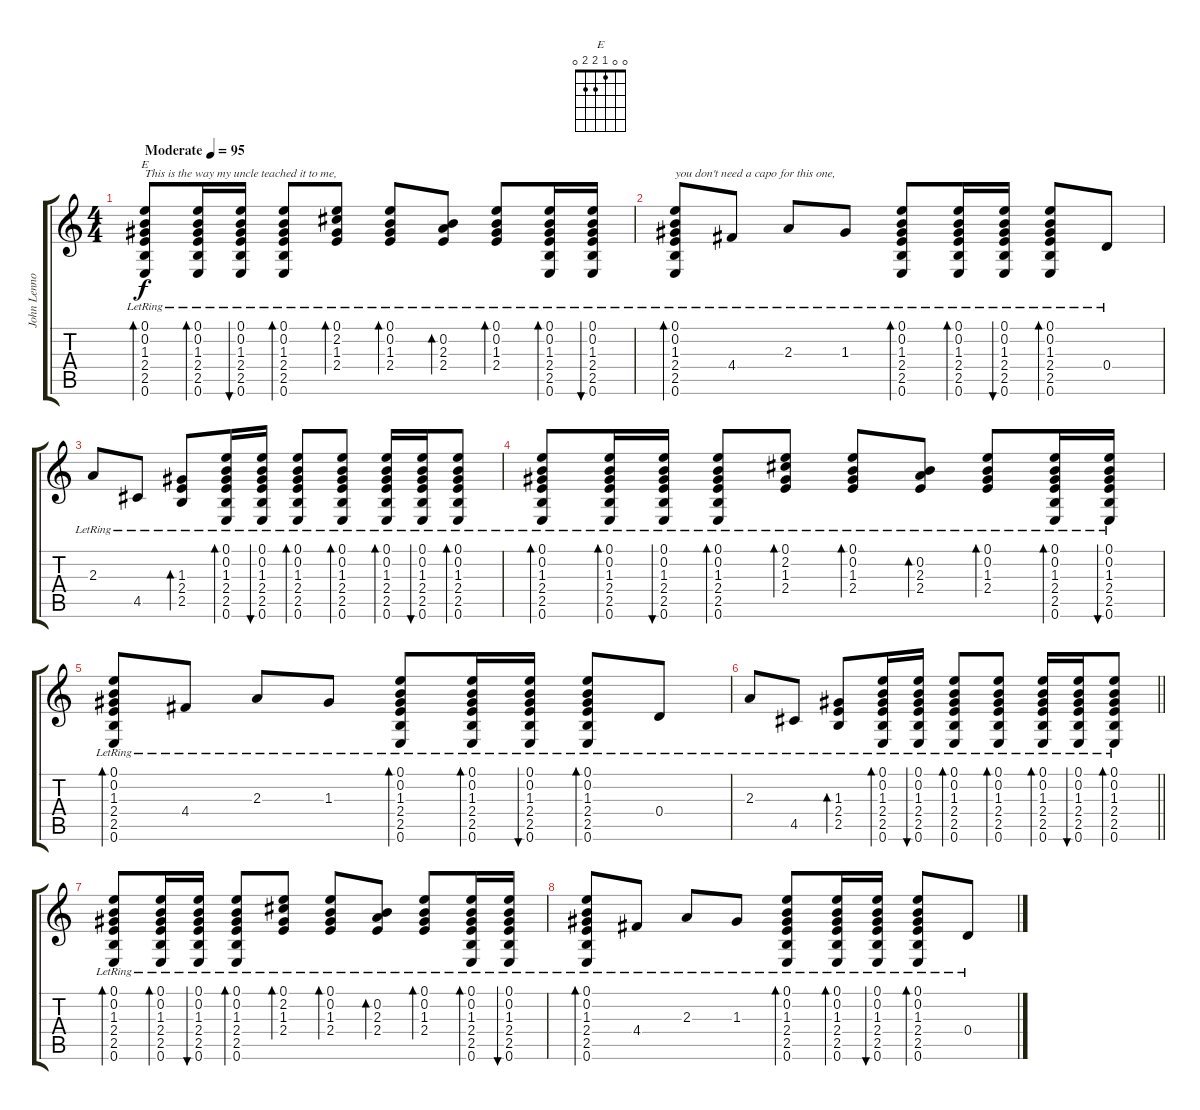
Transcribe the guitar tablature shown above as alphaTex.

\track ("John Lennon Acoustic Guitar" "John Lenno") {instrument acousticguitarsteel}
\staff {score tabs}
\tuning (E4 B3 G3 D3 A2 E2) {hide}
\chord ("E" 0 0 1 2 2 0)
\ts (4 4)
\section ("" "")
\tempo (95 "Moderate")
\clef g2
\ks c
(0.1 0.2 1.3{lr} 2.4{lr} 2.5 0.6).8{bd 60 ch "E" txt "This is the way my uncle teached it to me," dy f instrument acousticguitarsteel} (0.1{lr} 0.2{lr} 1.3{lr} 2.4{lr} 2.5 0.6).16{bd 60} (0.1{lr} 0.2{lr} 1.3{lr} 2.4{lr} 2.5 0.6).16{bu 60} (0.1{lr} 0.2{lr} 1.3{lr} 2.4{lr} 2.5 0.6).8{bd 60} (0.1 2.2 1.3{lr} 2.4).8{bd 60} (0.1 0.2 1.3{lr} 2.4).8{bd 60} (0.2 2.3{lr} 2.4).8{bd 60} (0.1 0.2 1.3 2.4{lr}).8{bd 60} (0.1{lr} 0.2{lr} 1.3{lr} 2.4 2.5 0.6).16{bd 60} (0.1{lr} 0.2{lr} 1.3{lr} 2.4{lr} 2.5 0.6).16{bu 60} |
(0.1{lr} 0.2{lr} 1.3{lr} 2.4{lr} 2.5 0.6).8{bd 60 txt "you don't need a capo for this one,"} 4.4{lr}.8 2.3{lr}.8 1.3{lr}.8 (0.1 0.2 1.3 2.4{lr} 2.5 0.6).8{bd 60} (0.1{lr} 0.2{lr} 1.3{lr} 2.4{lr} 2.5 0.6).16{bd 60} (0.1{lr} 0.2{lr} 1.3{lr} 2.4{lr} 2.5 0.6).16{bu 60} (0.1{lr} 0.2{lr} 1.3{lr} 2.4{lr} 2.5 0.6).8{bd 60} 0.4{lr}.8 |
2.3{lr}.8 4.5{lr}.8 (1.3{lr} 2.4{lr} 2.5{lr}).8{bd 60} (0.1{lr} 0.2{lr} 1.3{lr} 2.4{lr} 2.5 0.6).16{bd 60} (0.1{lr} 0.2{lr} 1.3{lr} 2.4{lr} 2.5 0.6).16{bu 60} (0.1{lr} 0.2{lr} 1.3{lr} 2.4{lr} 2.5 0.6).8{bd 60} (0.1{lr} 0.2{lr} 1.3{lr} 2.4{lr} 2.5 0.6).8{bd 60} (0.1{lr} 0.2{lr} 1.3{lr} 2.4{lr} 2.5 0.6).16{bd 60} (0.1{lr} 0.2{lr} 1.3{lr} 2.4{lr} 2.5 0.6).16{bu 60} (0.1{lr} 0.2{lr} 1.3{lr} 2.4{lr} 2.5 0.6).8{bd 60} |
(0.1 0.2 1.3{lr} 2.4{lr} 2.5 0.6).8{bd 60} (0.1{lr} 0.2{lr} 1.3{lr} 2.4{lr} 2.5 0.6).16{bd 60} (0.1{lr} 0.2{lr} 1.3{lr} 2.4{lr} 2.5 0.6).16{bu 60} (0.1{lr} 0.2{lr} 1.3{lr} 2.4{lr} 2.5 0.6).8{bd 60} (0.1 2.2 1.3{lr} 2.4).8{bd 60} (0.1 0.2 1.3{lr} 2.4).8{bd 60} (0.2 2.3{lr} 2.4).8{bd 60} (0.1 0.2 1.3 2.4{lr}).8{bd 60} (0.1{lr} 0.2{lr} 1.3{lr} 2.4 2.5 0.6).16{bd 60} (0.1{lr} 0.2{lr} 1.3{lr} 2.4{lr} 2.5 0.6).16{bu 60} |
(0.1{lr} 0.2{lr} 1.3{lr} 2.4{lr} 2.5 0.6).8{bd 60} 4.4{lr}.8 2.3{lr}.8 1.3{lr}.8 (0.1 0.2 1.3 2.4{lr} 2.5 0.6).8{bd 60} (0.1{lr} 0.2{lr} 1.3{lr} 2.4{lr} 2.5 0.6).16{bd 60} (0.1{lr} 0.2{lr} 1.3{lr} 2.4{lr} 2.5 0.6).16{bu 60} (0.1{lr} 0.2{lr} 1.3{lr} 2.4{lr} 2.5 0.6).8{bd 60} 0.4{lr}.8 |
\barLineRight lightlight
2.3{lr}.8 4.5{lr}.8 (1.3{lr} 2.4{lr} 2.5{lr}).8{bd 60} (0.1{lr} 0.2{lr} 1.3{lr} 2.4{lr} 2.5 0.6).16{bd 60} (0.1{lr} 0.2{lr} 1.3{lr} 2.4{lr} 2.5 0.6).16{bu 60} (0.1{lr} 0.2{lr} 1.3{lr} 2.4{lr} 2.5 0.6).8{bd 60} (0.1{lr} 0.2{lr} 1.3{lr} 2.4{lr} 2.5 0.6).8{bd 60} (0.1{lr} 0.2{lr} 1.3{lr} 2.4{lr} 2.5 0.6).16{bd 60} (0.1{lr} 0.2{lr} 1.3{lr} 2.4{lr} 2.5 0.6).16{bu 60} (0.1{lr} 0.2{lr} 1.3{lr} 2.4{lr} 2.5 0.6).8{bd 60} |
(0.1 0.2 1.3{lr} 2.4{lr} 2.5 0.6).8{bd 60} (0.1{lr} 0.2{lr} 1.3{lr} 2.4{lr} 2.5 0.6).16{bd 60} (0.1{lr} 0.2{lr} 1.3{lr} 2.4{lr} 2.5 0.6).16{bu 60} (0.1{lr} 0.2{lr} 1.3{lr} 2.4{lr} 2.5 0.6).8{bd 60} (0.1 2.2 1.3{lr} 2.4).8{bd 60} (0.1 0.2 1.3{lr} 2.4).8{bd 60} (0.2 2.3{lr} 2.4).8{bd 60} (0.1 0.2 1.3 2.4{lr}).8{bd 60} (0.1{lr} 0.2{lr} 1.3{lr} 2.4 2.5 0.6).16{bd 60} (0.1{lr} 0.2{lr} 1.3{lr} 2.4{lr} 2.5 0.6).16{bu 60} |
(0.1{lr} 0.2{lr} 1.3{lr} 2.4{lr} 2.5 0.6).8{bd 60} 4.4{lr}.8 2.3{lr}.8 1.3{lr}.8 (0.1 0.2 1.3 2.4{lr} 2.5 0.6).8{bd 60} (0.1{lr} 0.2{lr} 1.3{lr} 2.4{lr} 2.5 0.6).16{bd 60} (0.1{lr} 0.2{lr} 1.3{lr} 2.4{lr} 2.5 0.6).16{bu 60} (0.1{lr} 0.2{lr} 1.3{lr} 2.4{lr} 2.5 0.6).8{bd 60} 0.4{lr}.8
